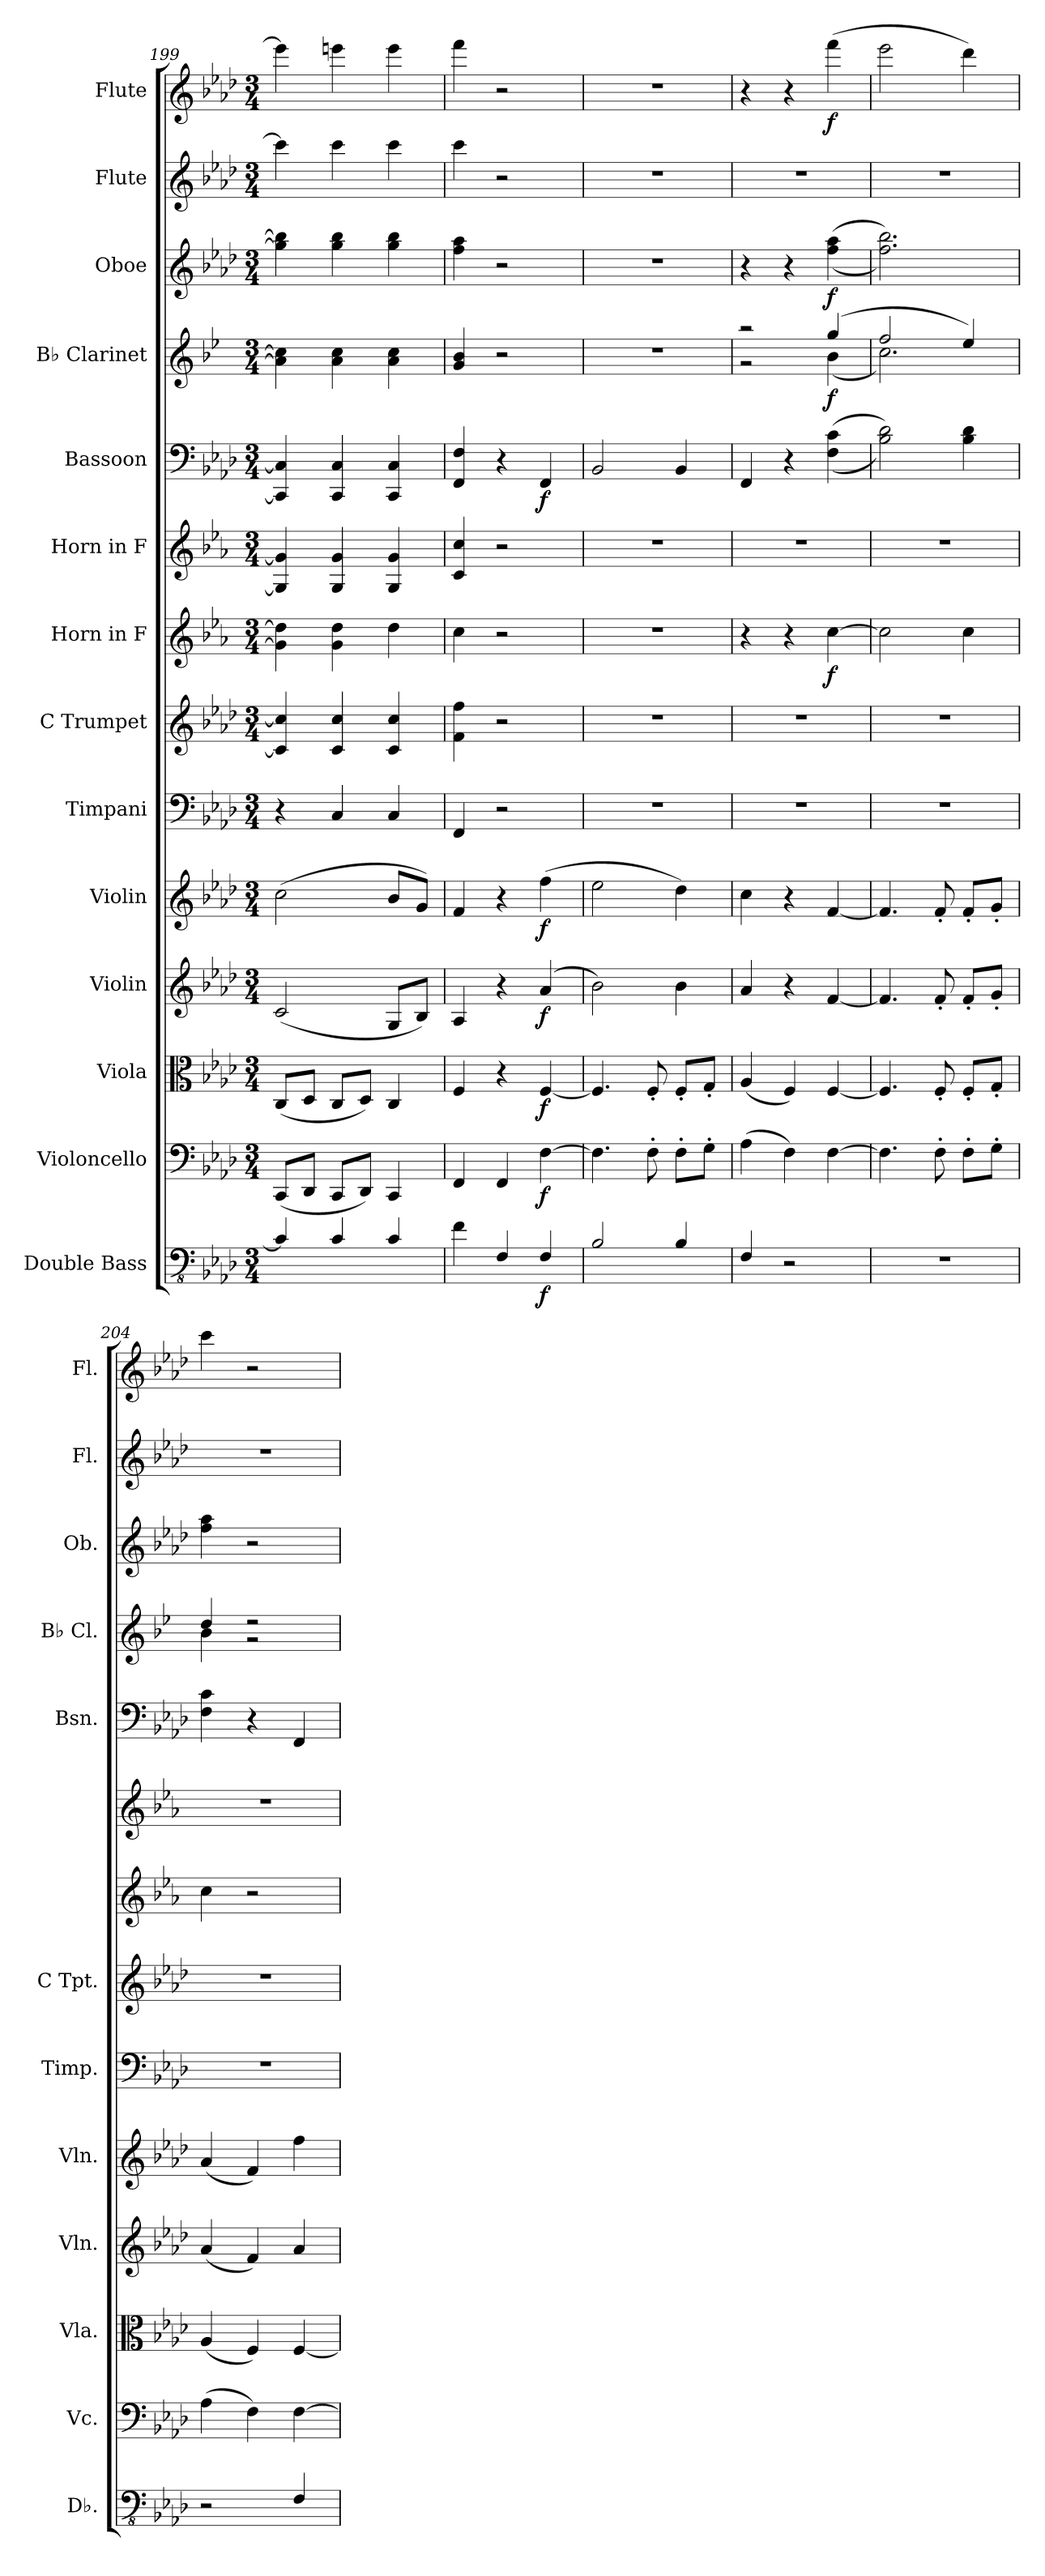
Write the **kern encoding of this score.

**kern	**dynam	**kern	**dynam	**kern	**dynam	**kern	**dynam	**kern	**dynam	**kern	**kern	**kern	**dynam	**kern	**kern	**dynam	**kern	**dynam	**kern	**dynam	**kern	**kern	**dynam
*part14	*part14	*part13	*part13	*part12	*part12	*part11	*part11	*part10	*part10	*part9	*part8	*part7	*part7	*part6	*part5	*part5	*part4	*part4	*part3	*part3	*part2	*part1	*part1
*staff14	*staff14	*staff13	*staff13	*staff12	*staff12	*staff11	*staff11	*staff10	*staff10	*staff9	*staff8	*staff7	*staff7	*staff6	*staff5	*staff5	*staff4	*staff4	*staff3	*staff3	*staff2	*staff1	*staff1
*I"Double Bass	*	*I"Violoncello	*	*I"Viola	*	*I"Violin	*	*I"Violin	*	*I"Timpani	*I"C Trumpet	*I"Horn in F	*	*I"Horn in F	*I"Bassoon	*	*I"B♭ Clarinet	*	*I"Oboe	*	*I"Flute	*I"Flute	*
*I'Db.	*	*I'Vc.	*	*I'Vla.	*	*I'Vln.	*	*I'Vln.	*	*I'Timp.	*I'C Tpt.	*	*	*	*I'Bsn.	*	*I'B♭ Cl.	*	*I'Ob.	*	*I'Fl.	*I'Fl.	*
!!LO:PB:g=z
*clefFv4	*	*clefF4	*	*clefC3	*	*clefG2	*	*clefG2	*	*clefF4	*clefG2	*clefG2	*	*clefG2	*clefF4	*	*clefG2	*	*clefG2	*	*clefG2	*clefG2	*
*ITrd7c12	*	*	*	*	*	*	*	*	*	*	*	*ITrd4c7	*	*ITrd4c7	*	*	*ITrd1c2	*	*	*	*	*	*
*k[b-e-a-d-]	*	*k[b-e-a-d-]	*	*k[b-e-a-d-]	*	*k[b-e-a-d-]	*	*k[b-e-a-d-]	*	*k[b-e-a-d-]	*k[b-e-a-d-]	*k[b-e-a-d-]	*	*k[b-e-a-d-]	*k[b-e-a-d-]	*	*k[b-e-a-d-]	*	*k[b-e-a-d-]	*	*k[b-e-a-d-]	*k[b-e-a-d-]	*
*M3/4	*	*M3/4	*	*M3/4	*	*M3/4	*	*M3/4	*	*M3/4	*M3/4	*M3/4	*	*M3/4	*M3/4	*	*M3/4	*	*M3/4	*	*M3/4	*M3/4	*
=199	=199	=199	=199	=199	=199	=199	=199	=199	=199	=199	=199	=199	=199	=199	=199	=199	=199	=199	=199	=199	=199	=199	=199
4CC/]	.	(8CC/L	.	(8C/L	.	(2c/	.	(2cc\	.	4r	4c/] 4cc/]	4c\] 4g\]	.	4C/] 4c/]	4CC/] 4C/]	.	4g\] 4b-\]	.	4gg\] 4bb-\]	.	4ccc\]	4eee\]	.
.	.	8DD-/J	.	8D-/J	.	.	.	.	.	.	.	.	.	.	.	.	.	.	.	.	.	.	.
4CC/	.	8CC/L	.	8C/L	.	.	.	.	.	4C/	4c/ 4cc/	4c\ 4g\	.	4C/ 4c/	4CC/ 4C/	.	4g\ 4b-\	.	4gg\ 4bb-\	.	4ccc\	4eeen\	.
.	.	8DD-/J)	.	8D-/J)	.	.	.	.	.	.	.	.	.	.	.	.	.	.	.	.	.	.	.
4CC/	.	4CC/	.	4C/	.	8G/L	.	8b-/L	.	4C/	4c/ 4cc/	4g\	.	4C/ 4c/	4CC/ 4C/	.	4g\ 4b-\	.	4gg\ 4bb-\	.	4ccc\	4eee\	.
.	.	.	.	.	.	8B-/J)	.	8g/J)	.	.	.	.	.	.	.	.	.	.	.	.	.	.	.
=200	=200	=200	=200	=200	=200	=200	=200	=200	=200	=200	=200	=200	=200	=200	=200	=200	=200	=200	=200	=200	=200	=200	=200
4FF\	.	4FF/	.	4F/	.	4A-/	.	4f/	.	4FF/	4f\ 4ff\	4f\	.	4F/ 4f/	4FF/ 4F/	.	4f/ 4a-/	.	4ff\ 4aa-\	.	4ccc\	4fff\	.
4FFF/	.	4FF/	.	4r	.	4r	.	4r	.	2r	2r	2r	.	2r	4r	.	2r	.	2r	.	2r	2r	.
!	!LO:DY:b	!	!LO:DY:b	!	!LO:DY:b	!	!LO:DY:b	!	!LO:DY:b	!	!	!	!	!	!	!LO:DY:b	!	!	!	!	!	!	!
4FFF/	f	[4F\	f	[4F/	f	(4a-/	f	(4ff\	f	.	.	.	.	.	4FF/	f	.	.	.	.	.	.	.
=201	=201	=201	=201	=201	=201	=201	=201	=201	=201	=201	=201	=201	=201	=201	=201	=201	=201	=201	=201	=201	=201	=201	=201
2BBB-/	.	4.F\]	.	4.F/]	.	2b-\)	.	2ee-\	.	2.r	2.r	2.r	.	2.r	2BB-/	.	2.r	.	2.r	.	2.r	2.r	.
.	.	8F'\	.	8F'/	.	.	.	.	.	.	.	.	.	.	.	.	.	.	.	.	.	.	.
4BBB-/	.	8F'\L	.	8F'/L	.	4b-\	.	4dd-\)	.	.	.	.	.	.	4BB-/	.	.	.	.	.	.	.	.
.	.	8G'\J	.	8G'/J	.	.	.	.	.	.	.	.	.	.	.	.	.	.	.	.	.	.	.
=202	=202	=202	=202	=202	=202	=202	=202	=202	=202	=202	=202	=202	=202	=202	=202	=202	=202	=202	=202	=202	=202	=202	=202
*	*	*	*	*	*	*	*	*	*	*	*	*	*	*	*	*	*^	*	*	*	*	*	*
4FFF/	.	(4A-\	.	(4A-/	.	4a-/	.	4cc\	.	2.r	2.r	4r	.	2.r	4FF/	.	2r	2r	.	4r	.	2.r	4r	.
2r	.	4F\)	.	4F/)	.	4r	.	4r	.	.	.	4r	.	.	4r	.	.	.	.	4r	.	.	4r	.
!	!	!	!	!	!	!	!	!	!	!	!	!	!LO:DY:b	!	!	!	!	!	!LO:DY:b	!	!LO:DY:b	!	!	!LO:DY:b
.	.	[4F\	.	[4F/	.	[4f/	.	[4f/	.	.	.	[4f\	f	.	((4F\ 4c\	.	(4ff/	(4a-\	f	((4ff\ 4aa-\	f	.	(4fff\	f
=203	=203	=203	=203	=203	=203	=203	=203	=203	=203	=203	=203	=203	=203	=203	=203	=203	=203	=203	=203	=203	=203	=203	=203	=203
2.r	.	4.F\]	.	4.F/]	.	4.f/]	.	4.f/]	.	2.r	2.r	2f\]	.	2.r	2B-\ 2d-\))	.	2ee-/	2.b-\)	.	2.ff\ 2.bb-\))	.	2.r	2eee-\	.
.	.	8F'\	.	8F'/	.	8f'/	.	8f'/	.	.	.	.	.	.	.	.	.	.	.	.	.	.	.	.
.	.	8F'\L	.	8F'/L	.	8f'/L	.	8f'/L	.	.	.	4f\	.	.	4B-\ 4d-\	.	4dd-/)	.	.	.	.	.	4ddd-\)	.
.	.	8G'\J	.	8G'/J	.	8g'/J	.	8g'/J	.	.	.	.	.	.	.	.	.	.	.	.	.	.	.	.
=204	=204	=204	=204	=204	=204	=204	=204	=204	=204	=204	=204	=204	=204	=204	=204	=204	=204	=204	=204	=204	=204	=204	=204	=204
2r	.	(4A-\	.	(4A-/	.	(4a-/	.	(4a-/	.	2.r	2.r	4f\	.	2.r	4F\ 4c\	.	4cc/	4a-\	.	4ff\ 4aa-\	.	2.r	4ccc\	.
.	.	4F\)	.	4F/)	.	4f/)	.	4f/)	.	.	.	2r	.	.	4r	.	2r	2r	.	2r	.	.	2r	.
4FFF/	.	[4F\	.	[4F/	.	4a-/	.	4ff\	.	.	.	.	.	.	4FF/	.	.	.	.	.	.	.	.	.
*	*	*	*	*	*	*	*	*	*	*	*	*	*	*	*	*	*v	*v	*	*	*	*	*	*
=	=	=	=	=	=	=	=	=	=	=	=	=	=	=	=	=	=	=	=	=	=	=	=
*-	*-	*-	*-	*-	*-	*-	*-	*-	*-	*-	*-	*-	*-	*-	*-	*-	*-	*-	*-	*-	*-	*-	*-
